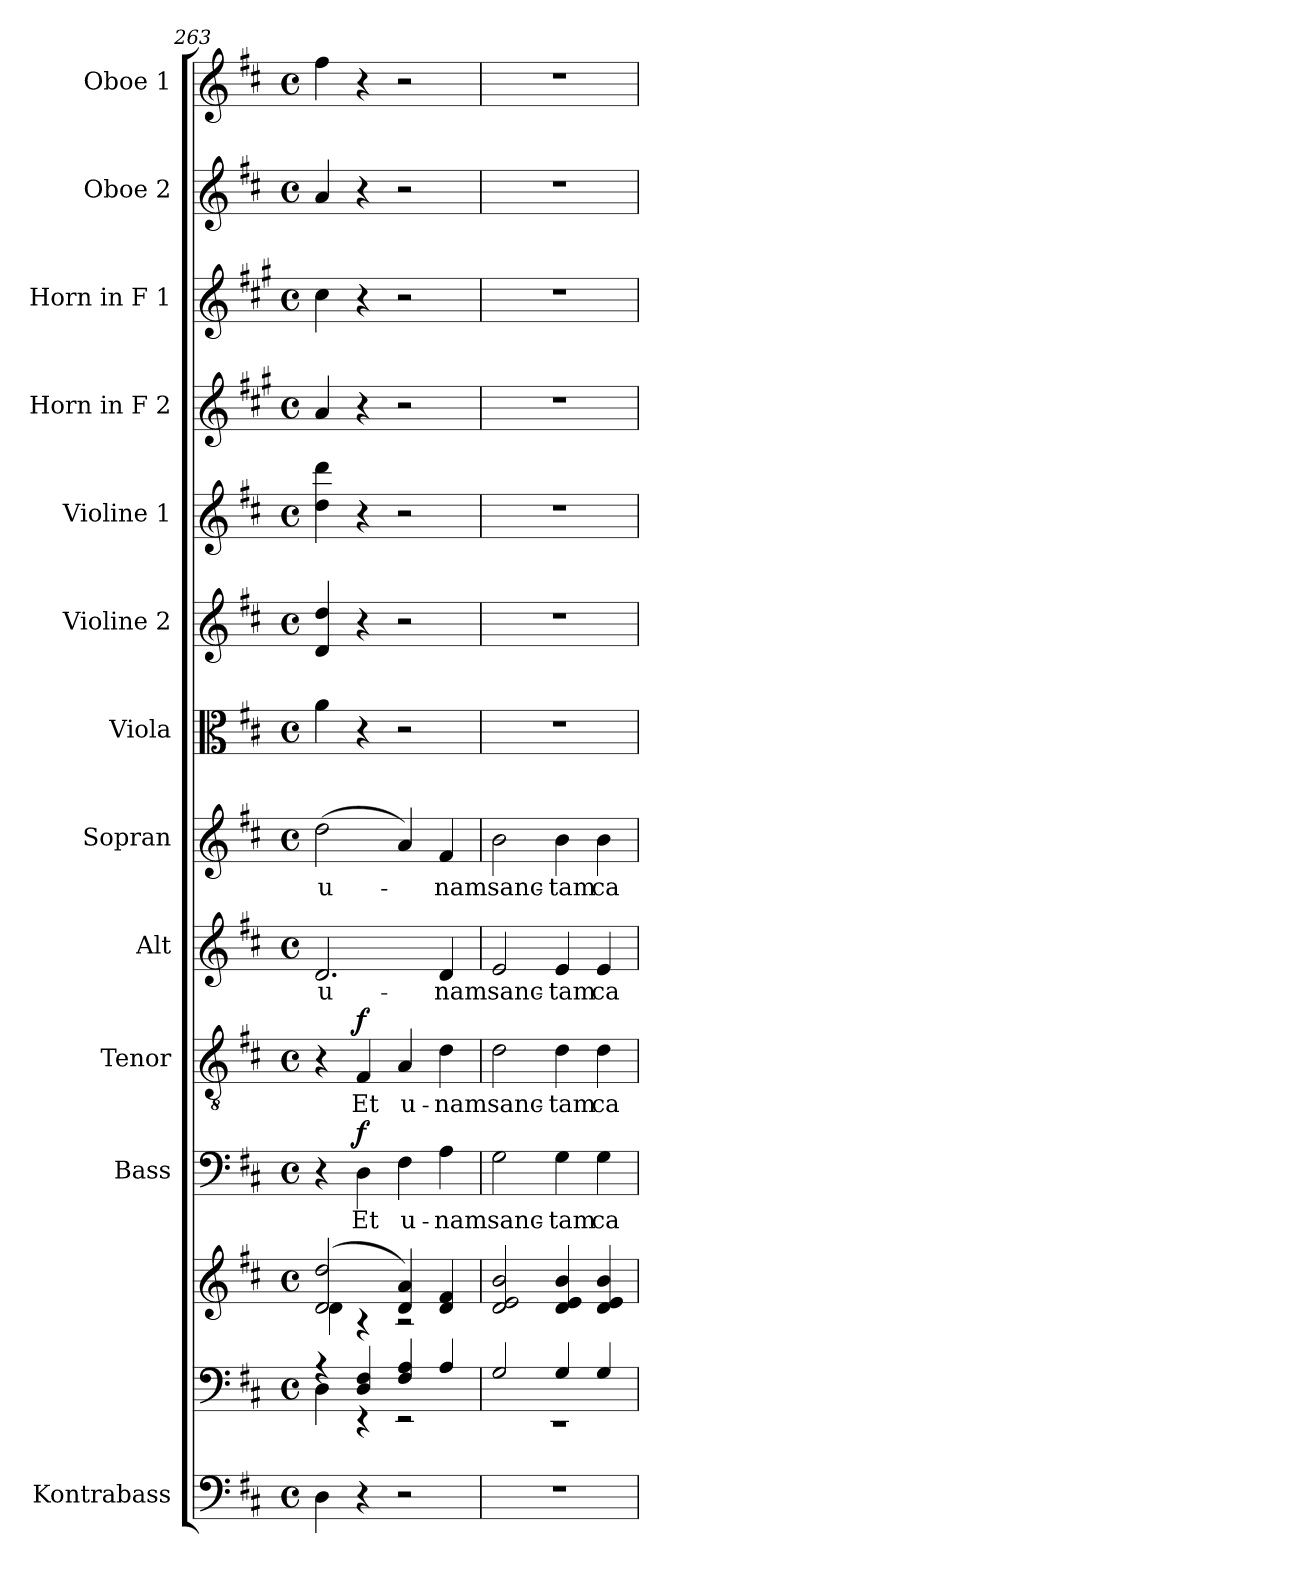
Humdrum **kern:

**kern	**kern	**kern	**kern	**text	**dynam	**kern	**text	**dynam	**kern	**text	**kern	**text	**kern	**kern	**kern	**kern	**kern	**kern	**kern
*part13	*part12	*part12	*part11	*part11	*part11	*part10	*part10	*part10	*part9	*part9	*part8	*part8	*part7	*part6	*part5	*part4	*part3	*part2	*part1
*staff14	*staff13	*staff12	*staff11	*staff11	*staff11	*staff10	*staff10	*staff10	*staff9	*staff9	*staff8	*staff8	*staff7	*staff6	*staff5	*staff4	*staff3	*staff2	*staff1
*I"Kontrabass	*	*	*I"Bass	*	*	*I"Tenor	*	*	*I"Alt	*	*I"Sopran	*	*I"Viola	*I"Violine 2	*I"Violine 1	*I"Horn in F 2	*I"Horn in F 1	*I"Oboe 2	*I"Oboe 1
*I'Kb.	*	*	*I'B.	*	*	*I'T.	*	*	*I'A.	*	*I'S.	*	*I'Vla.	*I'Vl. 2	*I'Vl. 1	*	*	*I'Ob. 2	*I'Ob. 1
!!LO:PB:g=z
*clefF4	*clefF4	*clefG2	*clefF4	*	*	*clefGv2	*	*	*clefG2	*	*clefG2	*	*clefC3	*clefG2	*clefG2	*clefG2	*clefG2	*clefG2	*clefG2
*ITrd7c12	*	*	*	*	*	*	*	*	*	*	*	*	*	*	*	*ITrd4c7	*ITrd4c7	*	*
*k[f#c#]	*k[f#c#]	*k[f#c#]	*k[f#c#]	*	*	*k[f#c#]	*	*	*k[f#c#]	*	*k[f#c#]	*	*k[f#c#]	*k[f#c#]	*k[f#c#]	*k[f#c#]	*k[f#c#]	*k[f#c#]	*k[f#c#]
*D:	*D:	*D:	*D:	*	*	*D:	*	*	*D:	*	*D:	*	*D:	*D:	*D:	*D:	*D:	*D:	*D:
*M4/4	*M4/4	*M4/4	*M4/4	*	*	*M4/4	*	*	*M4/4	*	*M4/4	*	*M4/4	*M4/4	*M4/4	*M4/4	*M4/4	*M4/4	*M4/4
*met(c)	*met(c)	*met(c)	*met(c)	*	*	*met(c)	*	*	*met(c)	*	*met(c)	*	*met(c)	*met(c)	*met(c)	*met(c)	*met(c)	*met(c)	*met(c)
=263	=263	=263	=263	=263	=263	=263	=263	=263	=263	=263	=263	=263	=263	=263	=263	=263	=263	=263	=263
*	*^	*^	*	*	*	*	*	*	*	*	*	*	*	*	*	*	*	*	*
!	!	!	!	!	!	!	!	!	!	!	!	!LO:LY:b	!	!LO:LY:b	!	!	!	!	!	!	!
4DD\	4rA	4D\	(2d!/ 2dd!/	4d\	4r	.	.	4r	.	.	2.d/	u-	(>2dd\	u-	4a\	4d/ 4dd/	4dd\ 4ddd\	4d/	4f#\	4a/	4ff#\
!	!	!	!	!	!	!LO:LY:b	!LO:DY:a	!	!LO:LY:b	!LO:DY:a	!	!	!	!	!	!	!	!	!	!	!
4r	4D!/ 4F#!/	4rEE	.	4rG	4D\	Et	f	4F#/	Et	f	.	.	.	.	4r	4r	4r	4r	4r	4r	4r
!	!	!	!	!	!	!LO:LY:b	!	!	!LO:LY:b	!	!	!	!	!	!	!	!	!	!	!	!
2r	4F#!/ 4A!/	2rEE	4d!/ 4a!/)	2rA	4F#\	u-	.	4A/	u-	.	.	.	4a/)	.	2r	2r	2r	2r	2r	2r	2r
!	!	!	!	!	!	!LO:LY:b	!	!	!LO:LY:b	!	!	!LO:LY:b	!	!LO:LY:b	!	!	!	!	!	!	!
.	4A!/	.	4d!/ 4f#!/	.	4A\	-nam	.	4d\	-nam	.	4d/	-nam	4f#/	-nam	.	.	.	.	.	.	.
*	*	*	*v	*v	*	*	*	*	*	*	*	*	*	*	*	*	*	*	*	*	*
=264	=264	=264	=264	=264	=264	=264	=264	=264	=264	=264	=264	=264	=264	=264	=264	=264	=264	=264	=264	=264
!	!	!	!	!	!LO:LY:b	!	!	!LO:LY:b	!	!	!LO:LY:b	!	!LO:LY:b	!	!	!	!	!	!	!
1r	2G!/	1rEE	2d!/ 2e!/ 2b!/	2G\	sanc-	.	2d\	sanc-	.	2e/	sanc-	2b\	sanc-	1r	1r	1r	1r	1r	1r	1r
!	!	!	!	!	!LO:LY:b	!	!	!LO:LY:b	!	!	!LO:LY:b	!	!LO:LY:b	!	!	!	!	!	!	!
.	4G!/	.	4d!/ 4e!/ 4b!/	4G\	-tam	.	4d\	-tam	.	4e/	-tam	4b\	-tam	.	.	.	.	.	.	.
!	!	!	!	!	!LO:LY:b	!	!	!LO:LY:b	!	!	!LO:LY:b	!	!LO:LY:b	!	!	!	!	!	!	!
.	4G!/	.	4d!/ 4e!/ 4b!/	4G\	ca-	.	4d\	ca-	.	4e/	ca-	4b\	ca-	.	.	.	.	.	.	.
*	*v	*v	*	*	*	*	*	*	*	*	*	*	*	*	*	*	*	*	*	*
=	=	=	=	=	=	=	=	=	=	=	=	=	=	=	=	=	=	=	=
*-	*-	*-	*-	*-	*-	*-	*-	*-	*-	*-	*-	*-	*-	*-	*-	*-	*-	*-	*-
